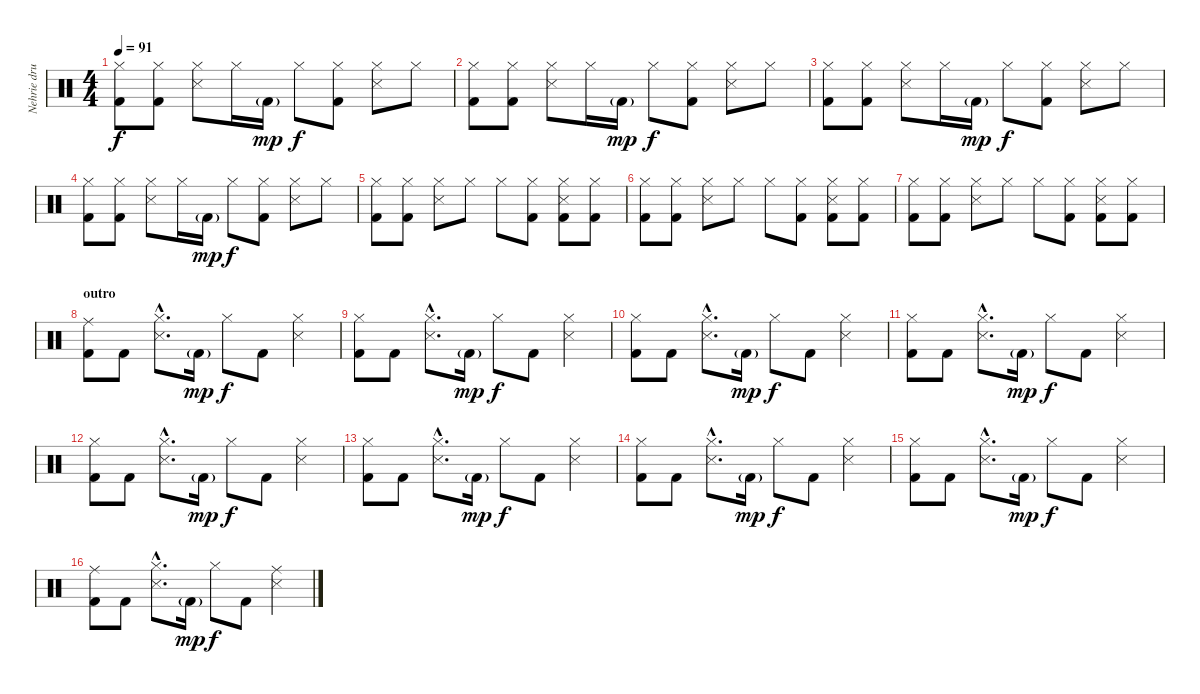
\track ("Nehrie drums (lagpat)" "Nehrie dru") {instrument percussion}
\staff {score}
\articulation defaults
\ts (4 4)
\tempo 91
\clef neutral
\ks c
("Hi-Hat (closed)" "Kick (hit) 2").8{dy f} ("Hi-Hat (closed)" "Kick (hit) 2").8 ("Hi-Hat (closed)" "Snare (side stick) 3").8 "Hi-Hat (closed)".16 "Kick (hit) 2"{g}.16{dy mp} "Hi-Hat (closed)".8{dy f} ("Hi-Hat (closed)" "Kick (hit) 2").8 ("Hi-Hat (closed)" "Snare (side stick) 3").8 "Hi-Hat (closed)".8 |
("Hi-Hat (closed)" "Kick (hit) 2").8 ("Hi-Hat (closed)" "Kick (hit) 2").8 ("Hi-Hat (closed)" "Snare (side stick) 3").8 "Hi-Hat (closed)".16 "Kick (hit) 2"{g}.16{dy mp} "Hi-Hat (closed)".8{dy f} ("Hi-Hat (closed)" "Kick (hit) 2").8 ("Hi-Hat (closed)" "Snare (side stick) 3").8 "Hi-Hat (closed)".8 |
("Hi-Hat (closed)" "Kick (hit) 2").8 ("Hi-Hat (closed)" "Kick (hit) 2").8 ("Hi-Hat (closed)" "Snare (side stick) 3").8 "Hi-Hat (closed)".16 "Kick (hit) 2"{g}.16{dy mp} "Hi-Hat (closed)".8{dy f} ("Hi-Hat (closed)" "Kick (hit) 2").8 ("Hi-Hat (closed)" "Snare (side stick) 3").8 "Hi-Hat (closed)".8 |
("Hi-Hat (closed)" "Kick (hit) 2").8 ("Hi-Hat (closed)" "Kick (hit) 2").8 ("Hi-Hat (closed)" "Snare (side stick) 3").8 "Hi-Hat (closed)".16 "Kick (hit) 2"{g}.16{dy mp} "Hi-Hat (closed)".8{dy f} ("Hi-Hat (closed)" "Kick (hit) 2").8 ("Hi-Hat (closed)" "Snare (side stick) 3").8 "Hi-Hat (closed)".8 |
("Hi-Hat (closed)" "Kick (hit) 2").8 ("Hi-Hat (closed)" "Kick (hit) 2").8 ("Hi-Hat (closed)" "Snare (side stick) 3").8 "Hi-Hat (closed)".8 "Hi-Hat (closed)".8 ("Hi-Hat (closed)" "Kick (hit) 2").8 ("Hi-Hat (closed)" "Kick (hit) 2" "Snare (side stick) 3").8 ("Hi-Hat (closed)" "Kick (hit) 2").8 |
("Hi-Hat (closed)" "Kick (hit) 2").8 ("Hi-Hat (closed)" "Kick (hit) 2").8 ("Hi-Hat (closed)" "Snare (side stick) 3").8 "Hi-Hat (closed)".8 "Hi-Hat (closed)".8 ("Hi-Hat (closed)" "Kick (hit) 2").8 ("Hi-Hat (closed)" "Kick (hit) 2" "Snare (side stick) 3").8 ("Hi-Hat (closed)" "Kick (hit) 2").8 |
("Hi-Hat (closed)" "Kick (hit) 2").8 ("Hi-Hat (closed)" "Kick (hit) 2").8 ("Hi-Hat (closed)" "Snare (side stick) 3").8 "Hi-Hat (closed)".8 "Hi-Hat (closed)".8 ("Hi-Hat (closed)" "Kick (hit) 2").8 ("Hi-Hat (closed)" "Kick (hit) 2" "Snare (side stick) 3").8 ("Hi-Hat (closed)" "Kick (hit) 2").8 |
\section ("" "outro")
("Kick (hit) 2" "Ride (middle)").8 "Kick (hit) 2".8 ("Hi-Hat (closed)"{hac} "Snare (side stick) 3"{hac}).8{d} "Kick (hit) 2"{g}.16{dy mp} "Hi-Hat (closed)".8{dy f} "Kick (hit) 2".8 ("Hi-Hat (closed)" "Snare (side stick) 3").4 |
("Hi-Hat (closed)" "Kick (hit) 2").8 "Kick (hit) 2".8 ("Hi-Hat (closed)"{hac} "Snare (side stick) 3"{hac}).8{d} "Kick (hit) 2"{g}.16{dy mp} "Hi-Hat (closed)".8{dy f} "Kick (hit) 2".8 ("Hi-Hat (closed)" "Snare (side stick) 3").4 |
("Hi-Hat (closed)" "Kick (hit) 2").8 "Kick (hit) 2".8 ("Hi-Hat (closed)"{hac} "Snare (side stick) 3"{hac}).8{d} "Kick (hit) 2"{g}.16{dy mp} "Hi-Hat (closed)".8{dy f} "Kick (hit) 2".8 ("Hi-Hat (closed)" "Snare (side stick) 3").4 |
("Hi-Hat (closed)" "Kick (hit) 2").8 "Kick (hit) 2".8 ("Hi-Hat (closed)"{hac} "Snare (side stick) 3"{hac}).8{d} "Kick (hit) 2"{g}.16{dy mp} "Hi-Hat (closed)".8{dy f} "Kick (hit) 2".8 ("Hi-Hat (closed)" "Snare (side stick) 3").4 |
("Hi-Hat (closed)" "Kick (hit) 2").8 "Kick (hit) 2".8 ("Hi-Hat (closed)"{hac} "Snare (side stick) 3"{hac}).8{d} "Kick (hit) 2"{g}.16{dy mp} "Hi-Hat (closed)".8{dy f} "Kick (hit) 2".8 ("Hi-Hat (closed)" "Snare (side stick) 3").4 |
("Hi-Hat (closed)" "Kick (hit) 2").8 "Kick (hit) 2".8 ("Hi-Hat (closed)"{hac} "Snare (side stick) 3"{hac}).8{d} "Kick (hit) 2"{g}.16{dy mp} "Hi-Hat (closed)".8{dy f} "Kick (hit) 2".8 ("Hi-Hat (closed)" "Snare (side stick) 3").4 |
("Hi-Hat (closed)" "Kick (hit) 2").8 "Kick (hit) 2".8 ("Hi-Hat (closed)"{hac} "Snare (side stick) 3"{hac}).8{d} "Kick (hit) 2"{g}.16{dy mp} "Hi-Hat (closed)".8{dy f} "Kick (hit) 2".8 ("Hi-Hat (closed)" "Snare (side stick) 3").4 |
("Hi-Hat (closed)" "Kick (hit) 2").8 "Kick (hit) 2".8 ("Hi-Hat (closed)"{hac} "Snare (side stick) 3"{hac}).8{d} "Kick (hit) 2"{g}.16{dy mp} "Hi-Hat (closed)".8{dy f} "Kick (hit) 2".8 ("Hi-Hat (closed)" "Snare (side stick) 3").4 |
("Kick (hit) 2" "Ride (middle)").8 "Kick (hit) 2".8 ("Hi-Hat (closed)"{hac} "Snare (side stick) 3"{hac}).8{d} "Kick (hit) 2"{g}.16{dy mp} "Hi-Hat (closed)".8{dy f} "Kick (hit) 2".8 ("Snare (side stick) 3" "Ride (middle)").4
